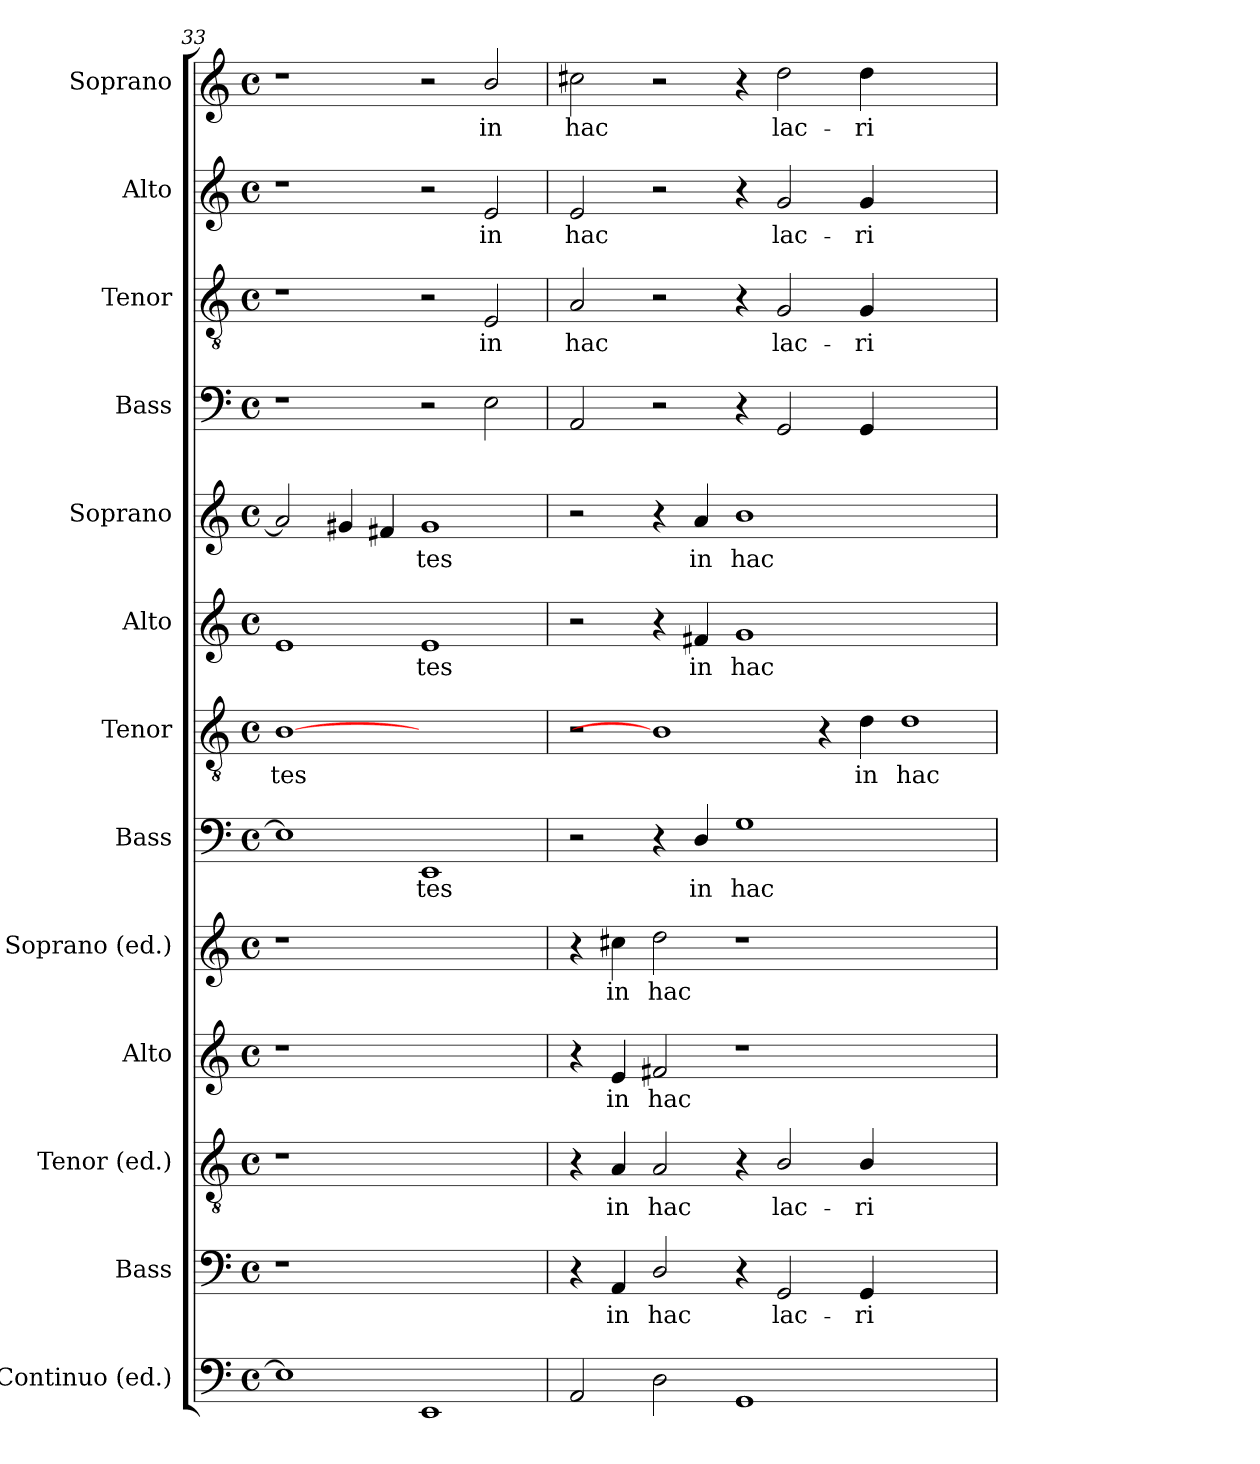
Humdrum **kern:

**kern	**kern	**text	**kern	**text	**kern	**text	**kern	**text	**kern	**text	**kern	**text	**kern	**text	**kern	**text	**kern	**kern	**text	**kern	**text	**kern	**text
*part13	*part12	*part12	*part11	*part11	*part10	*part10	*part9	*part9	*part8	*part8	*part7	*part7	*part6	*part6	*part5	*part5	*part4	*part3	*part3	*part2	*part2	*part1	*part1
*staff13	*staff12	*staff12	*staff11	*staff11	*staff10	*staff10	*staff9	*staff9	*staff8	*staff8	*staff7	*staff7	*staff6	*staff6	*staff5	*staff5	*staff4	*staff3	*staff3	*staff2	*staff2	*staff1	*staff1
*I"Continuo (ed.)	*I"Bass	*	*I"Tenor (ed.)	*	*I"Alto	*	*I"Soprano (ed.)	*	*I"Bass	*	*I"Tenor	*	*I"Alto	*	*I"Soprano	*	*I"Bass	*I"Tenor	*	*I"Alto	*	*I"Soprano	*
*I'Cont.	*I'B.	*	*I'T.	*	*I'A.	*	*I'S.	*	*I'B.	*	*I'T.	*	*I'A.	*	*I'S.	*	*I'B.	*I'T.	*	*I'A.	*	*I'S.	*
*clefF4	*clefF4	*	*clefGv2	*	*clefG2	*	*clefG2	*	*clefF4	*	*clefGv2	*	*clefG2	*	*clefG2	*	*clefF4	*clefGv2	*	*clefG2	*	*clefG2	*
*	*	*	*	*	*	*	*	*	*	*	*ITrd7c12	*	*	*	*	*	*	*ITrd7c12	*	*	*	*	*
*k[]	*k[]	*	*k[]	*	*k[]	*	*k[]	*	*k[]	*	*k[]	*	*k[]	*	*k[]	*	*k[]	*k[]	*	*k[]	*	*k[]	*
*C:	*C:	*	*C:	*	*C:	*	*C:	*	*C:	*	*C:	*	*C:	*	*C:	*	*C:	*C:	*	*C:	*	*C:	*
*M4/4	*M4/4	*	*M4/4	*	*M4/4	*	*M4/4	*	*M4/4	*	*M4/4	*	*M4/4	*	*M4/4	*	*M4/4	*M4/4	*	*M4/4	*	*M4/4	*
*met(c)	*met(c)	*	*met(c)	*	*met(c)	*	*met(c)	*	*met(c)	*	*met(c)	*	*met(c)	*	*met(c)	*	*met(c)	*met(c)	*	*met(c)	*	*met(c)	*
=33	=33	=33	=33	=33	=33	=33	=33	=33	=33	=33	=33	=33	=33	=33	=33	=33	=33	=33	=33	=33	=33	=33	=33
!	!LO:N:vis=1	!	!LO:N:vis=1	!	!LO:N:vis=1	!	!LO:N:vis=1	!	!	!	!	!	!	!	!	!	!	!	!	!	!	!	!
!	!	!	!	!	!	!	!	!	!	!	!	!LO:LY:b:color=#000000	!	!	!	!	!	!	!	!	!	!	!
1Ei]	1r	.	1r	.	1r	.	1r	.	1Ei]	.	[1BBi	-tes	1ei	.	2ai/]	.	1r	1r	.	1r	.	1r	.
.	.	.	.	.	.	.	.	.	.	.	.	.	.	.	4g#Xi/	.	.	.	.	.	.	.	.
.	.	.	.	.	.	.	.	.	.	.	.	.	.	.	4f#Xi/	.	.	.	.	.	.	.	.
!	!	!	!	!	!	!	!	!	!	!LO:LY:b:color=#000000	!	!	!	!	!	!	!	!	!	!	!	!	!
!	!	!	!	!	!	!	!	!	!	!	!	!	!	!LO:LY:b:color=#000000	!	!	!	!	!	!	!	!	!
!	!	!	!	!	!	!	!	!	!	!	!	!	!	!	!	!LO:LY:b:color=#000000	!	!	!	!	!	!	!
1EEi	1ryy	.	1ryy	.	1ryy	.	1ryy	.	1EEi	-tes	1ryy	.	1ei	-tes	1g#i	-tes	2r	2r	.	2r	.	2r	.
!	!	!	!	!	!	!	!	!	!	!	!	!	!	!	!	!	!	!	!LO:LY:b:color=#000000	!	!	!	!
!	!	!	!	!	!	!	!	!	!	!	!	!	!	!	!	!	!	!	!	!	!LO:LY:b:color=#000000	!	!
!	!	!	!	!	!	!	!	!	!	!	!	!	!	!	!	!	!	!	!	!	!	!	!LO:LY:b:color=#000000
.	.	.	.	.	.	.	.	.	.	.	.	.	.	.	.	.	2Ei\	2EEi/	in	2ei/	in	2bi/	in
=34	=34	=34	=34	=34	=34	=34	=34	=34	=34	=34	=34	=34	=34	=34	=34	=34	=34	=34	=34	=34	=34	=34	=34
!	!	!	!	!	!	!	!	!	!	!	!	!	!	!	!	!	!	!	!LO:LY:b:color=#000000	!	!	!	!
!	!	!	!	!	!	!	!	!	!	!	!	!	!	!	!	!	!	!	!	!	!LO:LY:b:color=#000000	!	!
!	!	!	!	!	!	!	!	!	!	!	!	!	!	!	!	!	!	!	!	!	!	!	!LO:LY:b:color=#000000
2AAi/	4r	.	4r	.	4r	.	4r	.	2r	.	2r	.	2r	.	2r	.	2AAi/	2AAi/	hac	2ei/	hac	2cc#Xi\	hac
!	!	!LO:LY:b:color=#000000	!	!	!	!	!	!	!	!	!	!	!	!	!	!	!	!	!	!	!	!	!
!	!	!	!	!LO:LY:b:color=#000000	!	!	!	!	!	!	!	!	!	!	!	!	!	!	!	!	!	!	!
!	!	!	!	!	!	!LO:LY:b:color=#000000	!	!	!	!	!	!	!	!	!	!	!	!	!	!	!	!	!
!	!	!	!	!	!	!	!	!LO:LY:b:color=#000000	!	!	!	!	!	!	!	!	!	!	!	!	!	!	!
.	4AAi/	in	4Ai/	in	4ei/	in	4cc#Xi\	in	.	.	.	.	.	.	.	.	.	.	.	.	.	.	.
!	!	!LO:LY:b:color=#000000	!	!	!	!	!	!	!	!	!	!	!	!	!	!	!	!	!	!	!	!	!
!	!	!	!	!LO:LY:b:color=#000000	!	!	!	!	!	!	!	!	!	!	!	!	!	!	!	!	!	!	!
!	!	!	!	!	!	!LO:LY:b:color=#000000	!	!	!	!	!	!	!	!	!	!	!	!	!	!	!	!	!
!	!	!	!	!	!	!	!	!LO:LY:b:color=#000000	!	!	!	!	!	!	!	!	!	!	!	!	!	!	!
2Di\	2Di/	hac	2Ai/	hac	2f#Xi/	hac	2ddi\	hac	4r	.	1BBi]	.	4r	.	4r	.	2r	2r	.	2r	.	2r	.
!	!	!	!	!	!	!	!	!	!	!LO:LY:b:color=#000000	!	!	!	!	!	!	!	!	!	!	!	!	!
!	!	!	!	!	!	!	!	!	!	!	!	!	!	!LO:LY:b:color=#000000	!	!	!	!	!	!	!	!	!
!	!	!	!	!	!	!	!	!	!	!	!	!	!	!	!	!LO:LY:b:color=#000000	!	!	!	!	!	!	!
.	.	.	.	.	.	.	.	.	4Di/	in	.	.	4f#Xi/	in	4ai/	in	.	.	.	.	.	.	.
!	!	!	!	!	!	!	!	!	!	!LO:LY:b:color=#000000	!	!	!	!	!	!	!	!	!	!	!	!	!
!	!	!	!	!	!	!	!	!	!	!	!	!	!	!LO:LY:b:color=#000000	!	!	!	!	!	!	!	!	!
!	!	!	!	!	!	!	!	!	!	!	!	!	!	!	!	!LO:LY:b:color=#000000	!	!	!	!	!	!	!
1GGi	4r	.	4r	.	1r	.	1r	.	1Gi	hac	.	.	1gi	hac	1bi	hac	4r	4r	.	4r	.	4r	.
!	!	!LO:LY:b:color=#000000	!	!	!	!	!	!	!	!	!	!	!	!	!	!	!	!	!	!	!	!	!
!	!	!	!	!LO:LY:b:color=#000000	!	!	!	!	!	!	!	!	!	!	!	!	!	!	!	!	!	!	!
!	!	!	!	!	!	!	!	!	!	!	!	!	!	!	!	!	!	!	!LO:LY:b:color=#000000	!	!	!	!
!	!	!	!	!	!	!	!	!	!	!	!	!	!	!	!	!	!	!	!	!	!LO:LY:b:color=#000000	!	!
!	!	!	!	!	!	!	!	!	!	!	!	!	!	!	!	!	!	!	!	!	!	!	!LO:LY:b:color=#000000
.	2GGi/	lac-	2Bi/	lac-	.	.	.	.	.	.	.	.	.	.	.	.	2GGi/	2GGi/	lac-	2gi/	lac-	2ddi\	lac-
.	.	.	.	.	.	.	.	.	.	.	4r	.	.	.	.	.	.	.	.	.	.	.	.
!	!	!LO:LY:b:color=#000000	!	!	!	!	!	!	!	!	!	!	!	!	!	!	!	!	!	!	!	!	!
!	!	!	!	!LO:LY:b:color=#000000	!	!	!	!	!	!	!	!	!	!	!	!	!	!	!	!	!	!	!
!	!	!	!	!	!	!	!	!	!	!	!	!LO:LY:b:color=#000000	!	!	!	!	!	!	!	!	!	!	!
!	!	!	!	!	!	!	!	!	!	!	!	!	!	!	!	!	!	!	!LO:LY:b:color=#000000	!	!	!	!
!	!	!	!	!	!	!	!	!	!	!	!	!	!	!	!	!	!	!	!	!	!LO:LY:b:color=#000000	!	!
!	!	!	!	!	!	!	!	!	!	!	!	!	!	!	!	!	!	!	!	!	!	!	!LO:LY:b:color=#000000
.	4GGi/	-ri-	4Bi/	-ri-	.	.	.	.	.	.	4Di\	in	.	.	.	.	4GGi/	4GGi/	-ri-	4gi/	-ri-	4ddi\	-ri-
!	!	!	!	!	!	!	!	!	!	!	!	!LO:LY:b:color=#000000	!	!	!	!	!	!	!	!	!	!	!
1ryy	1ryy	.	1ryy	.	1ryy	.	1ryy	.	1ryy	.	1Di	hac	1ryy	.	1ryy	.	1ryy	1ryy	.	1ryy	.	1ryy	.
=	=	=	=	=	=	=	=	=	=	=	=	=	=	=	=	=	=	=	=	=	=	=	=
*-	*-	*-	*-	*-	*-	*-	*-	*-	*-	*-	*-	*-	*-	*-	*-	*-	*-	*-	*-	*-	*-	*-	*-
